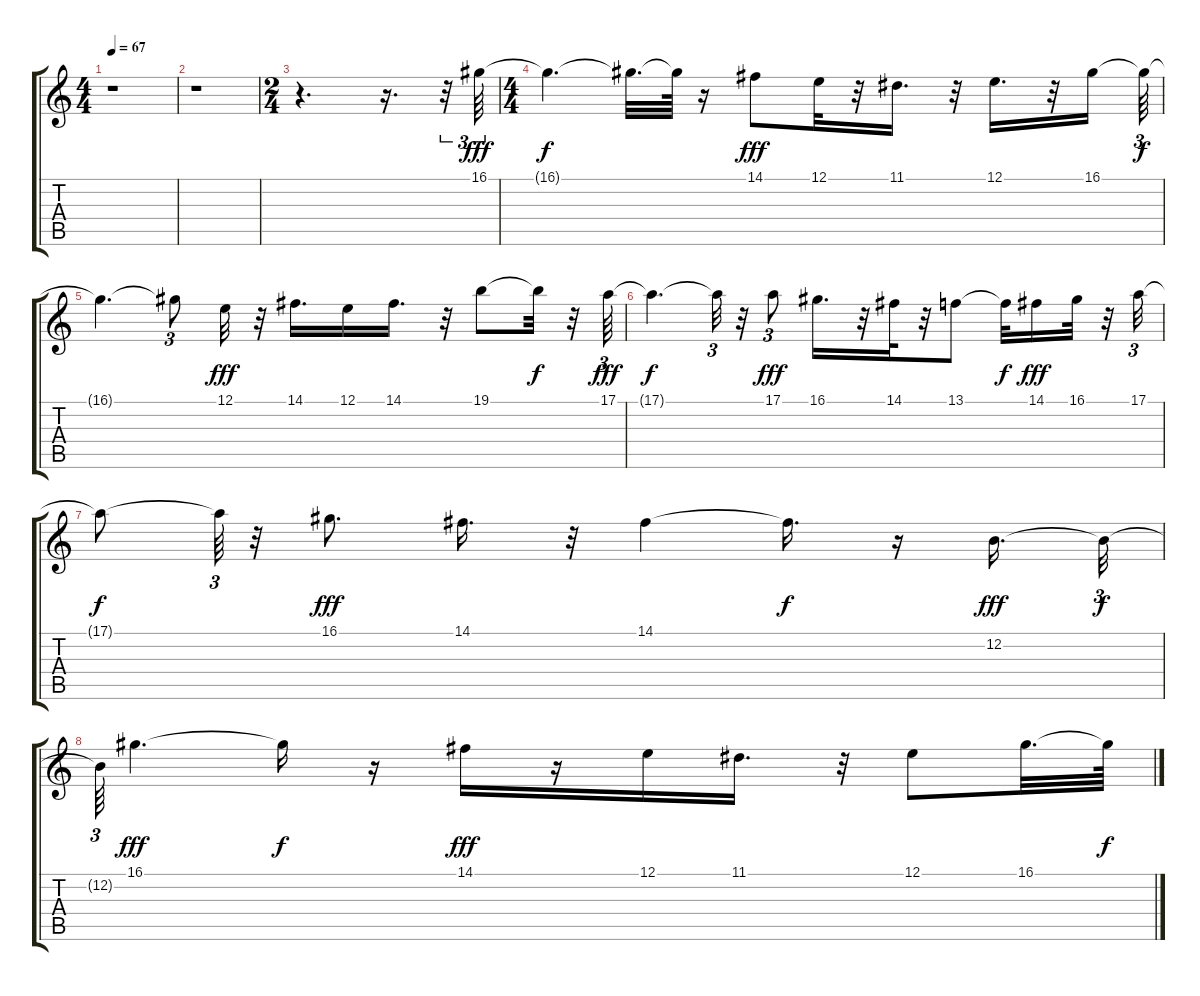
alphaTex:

\track "" {instrument flute}
\staff {score tabs}
\tuning (E4 B3 G3 D3 A2 E2) {hide}
\ts (4 4)
\tempo 67
\clef g2
\ks c
r.1{dy f} |
r.1 |
\ts (2 4)
r.4{d} r.16{d} r.32{tu (3 2)} 16.1.64{tu (3 2) dy fff} |
\ts (4 4)
16.1{t}.4{d dy f} 16.1{t}.32{d} 16.1{t}.64 r.16 14.1.8{dy fff} 12.1.32 r.32 11.1.16{d} r.32 12.1.16{d} r.32 16.1.16 16.1{t}.64{tu (3 2) dy f} |
16.1{t}.4{d} 16.1{t}.8{tu (3 2)} 12.1.32{dy fff} r.32 14.1.16{d} 12.1.16 14.1.16{d} r.32 19.1.8 19.1{t}.32{dy f} r.32 17.1.64{tu (3 2) dy fff} |
17.1{t}.4{d dy f} 17.1{t}.32{tu (3 2)} r.32 17.1.8{tu (3 2) dy fff} 16.1.16{d} r.32 14.1.32 r.32 13.1.8 13.1{t}.32{dy f} 14.1.16{dy fff} 16.1.32 r.32 17.1.32{tu (3 2)} |
17.1{t}.8{dy f} 17.1{t}.64{tu (3 2)} r.32 16.1.8{d dy fff} 14.1.16{d} r.32 14.1.4 14.1{t}.16{d dy f} r.16 12.2.16{d dy fff} 12.2{t}.32{tu (3 2) dy f} |
12.2{t}.64{tu (3 2)} 16.1.4{d dy fff} 16.1{t}.16{dy f} r.16 14.1.16{dy fff} r.16 12.1.16 11.1.16{d} r.32 12.1.8 16.1.32{d} 16.1{t}.64{dy f}
